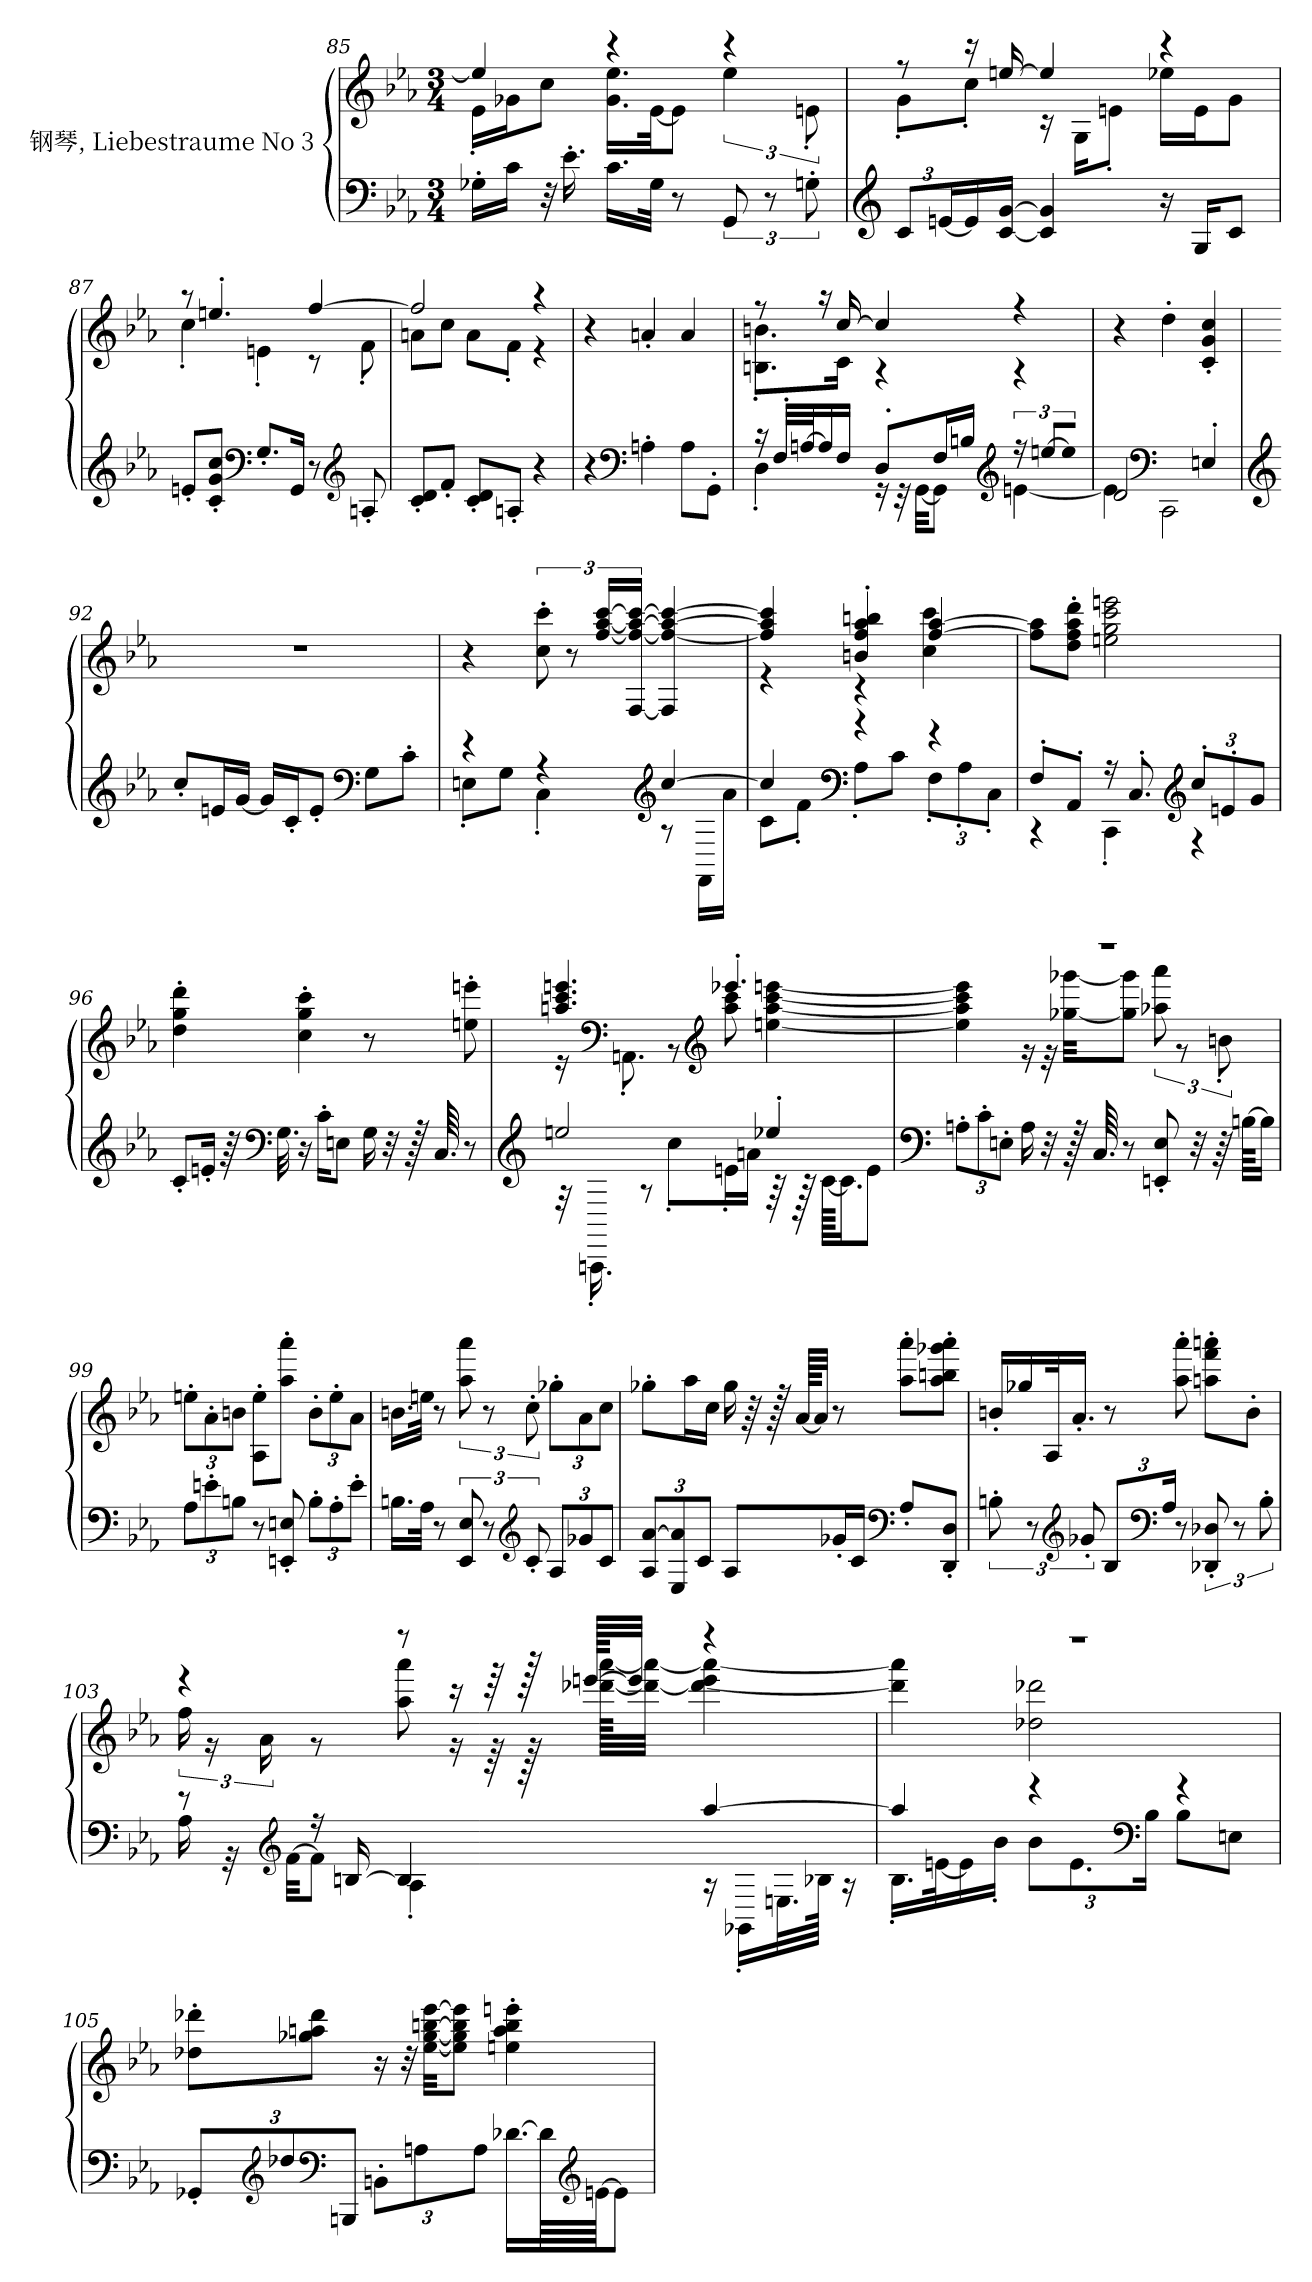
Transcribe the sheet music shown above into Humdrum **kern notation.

**kern	**kern
*part1	*part1
*staff2	*staff1
*I"钢琴, Liebestraume No 3	*
*clefF4	*clefG2
*k[b-e-a-]	*k[b-e-a-]
*M3/4	*M3/4
=85	=85
*	*^
16G-X'\LL	4ee-/]	16e-'\LL
16c\JJ	.	16g-X\J
32r	.	8cc\J
16.e-'\	.	.
16.c\LL	4r	16.g-\ 16.ee-\LL
32G-\JJk	.	[32e-\JK
8r	.	8e-\J]
12GG/	4r	6ee-\
12r	.	.
12Gn'\	.	12en'\
!!LO:PB:g=z	!!
=86	=86	=86
*clefG2	*	*
*Xbrackettup	*	*
12c/L	8r	8g'\L
[24en/L	.	.
16e/]	16r	8cc'\J
[16c/ [16g/JJ	[16een/	.
4c/] 4g/]	4ee/]	16r
.	.	16G\KL
.	.	8en'\J
16r	4r	16ee-X\LL
16G/KL	.	16e\J
8c/J	.	8g\J
=87	=87	=87
8en'/L	8r	4cc'\
8c/' 8g/' 8cc/'J	4.een'/	.
*clefF4	*	*
8.G'/L	.	4en'\
16GG/Jk	.	.
8r	[4ff/	8r
*clefG2	*	*
8An'/	.	8f'\
=88	=88	=88
8c/' 8d/'L	2ff/]	8an\L
8f'/J	.	8cc\J
8c/' 8d/'L	.	8a\L
8An'/J	.	8f'\J
4r	4r	4r
*	*v	*v
=89	=89
4r	4r
*clefF4	*
4An'\	4an'/
8A\L	4a/
8GG'\J	.
!!LO:LB:g=z
=90	=90
*^	*^
16r	4D'\	8r	8.Bn\' 8.bn\'L
32F'/LLL	.	.	.
[32An/J	.	.	.
16A/]	.	16r	.
16F/JJ	.	[16cc/	16c\Jk
8D'/L	16r	4cc/]	4r
.	32r	.	.
.	[32GG\KKL	.	.
16F/L	8GG\J]	.	.
16Bn/JJ	.	.	.
*clefG2	*	*	*
*brackettup	*	*	*
24r	[4en\	4r	4r
[12een/L	.	.	.
8ee/J]	.	.	.
*	*	*v	*v
=91	=91	=91
2d/	4e\]	4r
*clefF4	*	*
.	2CC\	4dd'\
4En'/	.	4c/' 4g/' 4cc/'
*v	*v	*
=92	=92
*clefG2	*
8cc'/L	2.r
16en/L	.
[16g/JJ	.
16g/LL]	.
16c'/J	.
8e'/J	.
*clefF4	*
8G\L	.
8c'\J	.
!!LO:LB:g=z
=93	=93
*^	*
4r	8En'\L	4r
.	8G\J	.
4r	4C'\	12cc\' 12ccc\'
.	.	12r
.	.	[24ff/ [24aa-/ [24ccc/LL
.	.	[24F/ 24ff/_ 24aa-/_ 24ccc/_JJ
*clefG2	*	*
[4cc/	8r	4F/] 4ff/_ 4aa-/_ 4ccc/_
.	16FF\LL	.
.	16a-\JJ	.
=94	=94	=94
*	*	*^
4cc/]	8c\L	4ff/] 4aa-/] 4ccc/]	4r
.	8f'\J	.	.
*clefF4	*	*	*
4r	8A-'\L	4bn/' 4ff/' 4aa-/' 4bbn/'	4r
.	8c\J	.	.
*	*Xbrackettup	*	*
4r	12F'\L	[4ff/ [4aa-/	4cc\ 4ccc\
.	12A-'\	.	.
.	12C'\J	.	.
*	*	*v	*v
=95	=95	=95
8F'/L	4r	8ff\] 8aa-\]L
8AA-'/J	.	8dd\' 8ff\' 8aa-\' 8ddd\'J
16r	4CC'\	2een\ 2gg\ 2ccc\ 2eeen\
8.C'/	.	.
*clefG2	*	*
12cc'/L	4r	.
12en'/	.	.
12g/J	.	.
*v	*v	*
!!LO:LB:g=z
=96	=96
8c'/L	4dd\' 4gg\' 4ddd\'
16en'/Jk	.
64r	.
*clefF4	*
32.G\	.
16r	4cc\' 4gg\' 4ccc\'
16c'\KL	.
8En\J	.
16G\	8r
32r	.
128r	.
64.C/	.
8r	8een\' 8eeen\'
=97	=97
*clefG2	*
*^	*^
2een/	32r	4.aan/ 4.ccc/ 4.eeen/	16r
.	16.AAAn'\	.	.
*	*	*clefF4	*
.	.	.	8.AAn'\
.	8r	.	.
.	8cc'\L	.	8r
*	*	*clefG2	*
.	16en'\L	4.eee-X'/	8aa\ 8ccc\
.	16an\JJ	.	.
4ee-X'/	64r	.	[4een\ [4aa\ [4ccc\ [4eeen\
.	128r	.	.
.	[128c\KKKLL	.	.
.	16.c\J]	.	.
.	8e\J	.	.
*v	*v	*	*
!!LO:LB:g=z	!!
=98	=98	=98
*clefF4	*	*
12An'\L	2.r	4ee\] 4aa\] 4ccc\] 4eee\]
12c'\	.	.
12En'\J	.	.
16A\	.	16r
32r	.	32r
128r	.	[32gg-X\ [32ggg-X\KKL
64.C/	.	.
8r	.	8gg-\] 8ggg-\]J
8EEn/' 8E/'	.	12aa-X\ 12aaa-\
.	.	12r
32r	.	.
64r	.	.
.	.	12bn'\
[64Bn\KKLL	.	.
16B\JJ]	.	.
*	*v	*v
=99	=99
*	*Xbrackettup
12A-\L	12een'\L
12en'\	12a-'\
12Bn\J	12bn\J
8r	8A-\' 8ee\'L
8EEn/' 8En/'	8aa-\' 8aaa-\'J
12B'\L	12b'\L
12A-'\	12ee'\
12e'\J	12a-\J
=100	=100
16.Bn\LL	16.bn\LL
32A-\JJk	32een\JJk
8r	8r
*brackettup	*brackettup
12EE-/ 12E-/	12aa-\ 12aaa-\
12r	12r
*clefG2	*
12c'/	12cc'\
*Xbrackettup	*Xbrackettup
12A-/L	12gg-X'\L
12g-X/	12a-\
12c/J	12cc\J
!!LO:LB:g=z
=101	=101
12A-/ [12a-/L	8gg-X'\L
12E-/ 12a-/]	.
.	16aa-\L
12c/J	.
.	16cc\JJ
8A-/L	16gg-\
.	64r
.	128r
.	[128a-/KKLLL
.	32a-/JJJ]
16g-X'/L	8r
16c/JJ	.
*clefF4	*
8A-'/L	8aa-\' 8aaa-\'L
8DD/' 8D/'J	8aa-\' 8bbn\' 8ggg-X\' 8aaa-\'J
=102	=102
*brackettup	*
12Bn'\	16bn'/LL
.	16gg-X/
12r	.
.	32A-/K
.	16.a-'/JJ
*clefG2	*
12g-X'/	.
*Xbrackettup	*
12B/L	8r
*clefF4	*
24A-/Jk	.
8r	8aa-\' 8aaa-\'
*brackettup	*
12DD-X/' 12D-X/'	8aan\' 8fff\' 8aaan\'L
12r	.
.	8b'\J
12B'\	.
!!LO:PB:g=z
=103	=103
*^	*^
*	*	*	*brackettup
8r	16A-\	4r	24ff\
.	.	.	24r
.	32r	.	.
.	.	.	24a-\
*clefG2	*	*	*
.	[32f\KKL	.	.
16r	8f\J]	.	8r
[16Bn/	.	.	.
4B/]	4A-'\	8r	8aa-\ 8aaa-\
.	.	16r	16r
.	.	64r	64r
.	.	128r	128r
.	.	[128eeen/KKLLL	[128ddd-X\ [128aaa-\KKLLL
.	.	32eee/JJJ]	32ddd-\_ 32aaa-\_JJJ
[4aa-/	16r	4r	4ddd-\_ 4eee\ 4aaa-\_
.	16GG-X'\LL	.	.
.	32.En\L	.	.
.	64B-X\JJJk	.	.
.	16r	.	.
=104	=104	=104	=104
4aa-/]	16.B-'\LL	2.r	4ddd-\] 4aaa-\]
.	[32en\K	.	.
.	16e\]	.	.
.	16b-'\JJ	.	.
*	*Xbrackettup	*	*
4r	12b-\L	.	2dd-X\ 2ddd-X\
.	12.e\	.	.
*clefF4	*	*	*
.	24B-\Jk	.	.
4r	8B-\L	.	.
.	8En\J	.	.
*v	*v	*	*
*	*v	*v
!!LO:LB:g=z
=105	=105
12GG-X'/L	8dd-X\' 8ddd-X\'L
*clefG2	*
12dd-X/	.
.	8gg-X\ 8aan\ 8ddd-\J
*clefF4	*
12BBBn/J	.
12BBn'\L	16r
.	32r
12An\	.
.	[32ee-\ [32gg-\ [32bbn\ [32eee-\KKL
.	8ee-\] 8gg-\] 8bb\] 8eee-\]J
12A\J	.
[16.d-X\LL	4een\' 4aa\' 4bb\' 4eeen\'
64d-\LL]	.
*clefG2	*
[64en\JJJ	.
8e\J]	.
=	=
*-	*-
